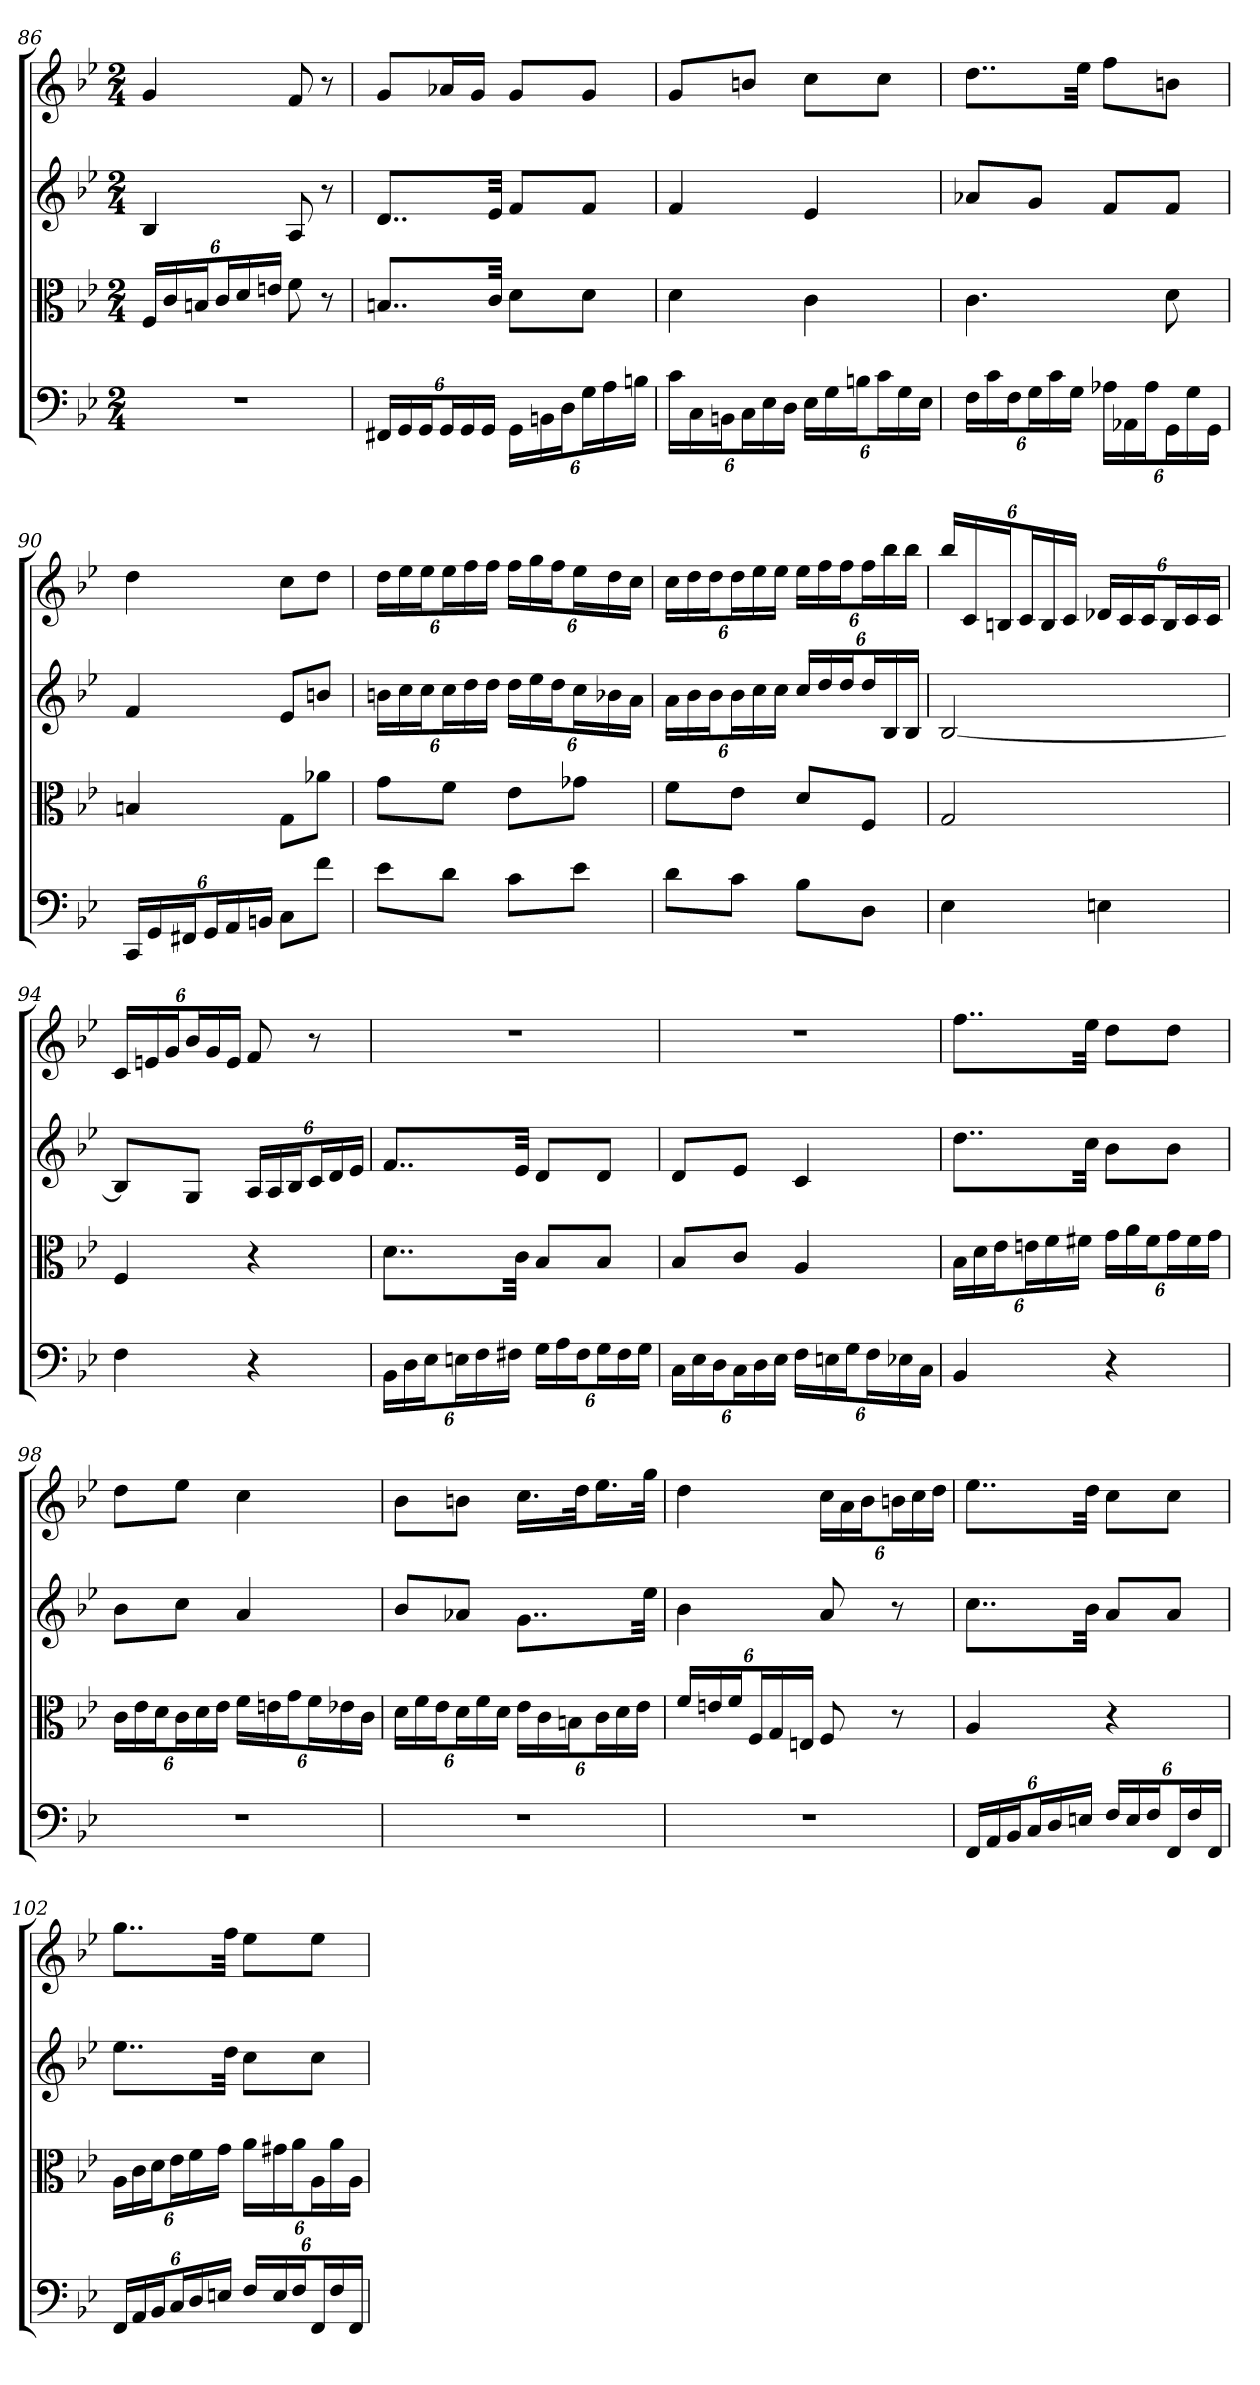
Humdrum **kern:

**kern	**kern	**kern	**kern
*part4	*part3	*part2	*part1
*staff4	*staff3	*staff2	*staff1
*clefF4	*clefC3	*	*
*k[b-e-]	*k[b-e-]	*k[b-e-]	*k[b-e-]
*B-:	*B-:	*B-:	*B-:
*M2/4	*M2/4	*M2/4	*M2/4
=86	=86	=86	=86
2r	24F/LL	4B-	4g
.	24c/	.	.
.	24Bn/J	.	.
.	24c/L	.	.
.	24d/	.	.
.	24en/JJ	.	.
.	8f	8A	8f
.	8r	8r	8r
=87	=87	=87	=87
24FF#X/LL	8..Bn/L	8..dL	8gL
24GG/	.	.	.
24GG/J	.	.	.
24GG/L	.	.	16a-XL
24GG/	.	.	.
.	.	.	16gJJ
24GG/JJ	.	.	.
.	32c/Jkk	32e-Jkk	.
24GG\LL	8d\L	8fL	8gL
24BBn\	.	.	.
24D\J	.	.	.
24G\L	8d\J	8fJ	8gJ
24A\	.	.	.
24Bn\JJ	.	.	.
=88	=88	=88	=88
24c\LL	4d	4f	8gL
24C\	.	.	.
24BBn\J	.	.	.
24C\L	.	.	8bnJ
24E-\	.	.	.
24D\JJ	.	.	.
24E-\LL	4c	4e-	8ccL
24G\	.	.	.
24Bn\J	.	.	.
24c\L	.	.	8ccJ
24G\	.	.	.
24E-\JJ	.	.	.
=89	=89	=89	=89
24F\LL	4.c	8a-XL	8..ddL
24c\	.	.	.
24F\J	.	.	.
24G\L	.	8gJ	.
24c\	.	.	.
24G\JJ	.	.	.
.	.	.	32ee-Jkk
24A-X\LL	.	8fL	8ffL
24AA-X\	.	.	.
24A-\J	.	.	.
24GG\L	8d	8fJ	8bnJ
24G\	.	.	.
24GG\JJ	.	.	.
=90	=90	=90	=90
24CC/LL	4Bn	4f	4dd
24GG/	.	.	.
24FF#X/J	.	.	.
24GG/L	.	.	.
24AA/	.	.	.
24BBn/JJ	.	.	.
8C\L	8G\L	8e-L	8ccL
8f\J	8a-X\J	8bnJ	8ddJ
=91	=91	=91	=91
8e-\L	8g\L	24bnLL	24ddLL
.	.	24cc	24ee-
.	.	24ccJ	24ee-J
8d\J	8f\J	24ccL	24ee-L
.	.	24dd	24ff
.	.	24ddJJ	24ffJJ
8c\L	8e-\L	24ddLL	24ffLL
.	.	24ee-	24gg
.	.	24ddJ	24ffJ
8e-\J	8g-X\J	24ccL	24ee-L
.	.	24b-X	24dd
.	.	24aJJ	24ccJJ
=92	=92	=92	=92
8d\L	8f\L	24aLL	24ccLL
.	.	24b-	24dd
.	.	24b-J	24ddJ
8c\J	8e-\J	24b-L	24ddL
.	.	24cc	24ee-
.	.	24ccJJ	24ee-JJ
8B-\L	8d/L	24ccLL	24ee-LL
.	.	24dd	24ff
.	.	24ddJ	24ffJ
8D\J	8F/J	24ddL	24ffL
.	.	24B-	24bb-
.	.	24B-JJ	24bb-JJ
=93	=93	=93	=93
4E-	2G	[2B-	24bb-LL
.	.	.	24c
.	.	.	24BnJ
.	.	.	24cL
.	.	.	24B
.	.	.	24cJJ
4En	.	.	24d-XLL
.	.	.	24c
.	.	.	24cJ
.	.	.	24BL
.	.	.	24c
.	.	.	24cJJ
=94	=94	=94	=94
4F	4F	8B-L]	24cLL
.	.	.	24en
.	.	.	24gJ
.	.	8GJ	24b-L
.	.	.	24g
.	.	.	24eJJ
4r	4r	24ALL	8f
.	.	24A	.
.	.	24B-J	.
.	.	24cL	8r
.	.	24d	.
.	.	24e-JJ	.
=95	=95	=95	=95
24BB-\LL	8..d\L	8..fL	2r
24D\	.	.	.
24E-\J	.	.	.
24En\L	.	.	.
24F\	.	.	.
24F#X\JJ	.	.	.
.	32c\Jkk	32e-Jkk	.
24G\LL	8B-/L	8dL	.
24A\	.	.	.
24F#\J	.	.	.
24G\L	8B-/J	8dJ	.
24F#\	.	.	.
24G\JJ	.	.	.
=96	=96	=96	=96
24C\LL	8B-/L	8dL	2r
24E-\	.	.	.
24D\J	.	.	.
24C\L	8c/J	8e-J	.
24D\	.	.	.
24E-\JJ	.	.	.
24F\LL	4A	4c	.
24En\	.	.	.
24G\J	.	.	.
24F\L	.	.	.
24E-X\	.	.	.
24C\JJ	.	.	.
=97	=97	=97	=97
4BB-	24B-\LL	8..ddL	8..ffL
.	24d\	.	.
.	24e-\J	.	.
.	24en\L	.	.
.	24f\	.	.
.	24f#X\JJ	.	.
.	.	32ccJkk	32ee-Jkk
4r	24g\LL	8b-L	8ddL
.	24a\	.	.
.	24f#\J	.	.
.	24g\L	8b-J	8ddJ
.	24f#\	.	.
.	24g\JJ	.	.
=98	=98	=98	=98
2r	24c\LL	8b-L	8ddL
.	24e-\	.	.
.	24d\J	.	.
.	24c\L	8ccJ	8ee-J
.	24d\	.	.
.	24e-\JJ	.	.
.	24f\LL	4a	4cc
.	24en\	.	.
.	24g\J	.	.
.	24f\L	.	.
.	24e-X\	.	.
.	24c\JJ	.	.
=99	=99	=99	=99
2r	24d\LL	8b-L	8b-L
.	24f\	.	.
.	24e-\J	.	.
.	24d\L	8a-XJ	8bnJ
.	24f\	.	.
.	24d\JJ	.	.
.	24e-\LL	8..gL	16.ccLL
.	24c\	.	.
.	24Bn\J	.	.
.	.	.	32ddJk
.	24c\L	.	16.ee-L
.	24d\	.	.
.	24e-\JJ	.	.
.	.	32ee-Jkk	32ggJJk
=100	=100	=100	=100
2r	24f/LL	4b-	4dd
.	24en/	.	.
.	24f/J	.	.
.	24F/L	.	.
.	24G/	.	.
.	24En/JJ	.	.
.	8F	8a	24ccLL
.	.	.	24a
.	.	.	24b-J
.	8r	8r	24bnL
.	.	.	24cc
.	.	.	24ddJJ
=101	=101	=101	=101
24FF/LL	4A	8..ccL	8..ee-L
24AA/	.	.	.
24BB-/J	.	.	.
24C/L	.	.	.
24D/	.	.	.
24En/JJ	.	.	.
.	.	32b-Jkk	32ddJkk
24F/LL	4r	8aL	8ccL
24E/	.	.	.
24F/J	.	.	.
24FF/L	.	8aJ	8ccJ
24F/	.	.	.
24FF/JJ	.	.	.
=102	=102	=102	=102
24FF/LL	24A\LL	8..ee-L	8..ggL
24AA/	24c\	.	.
24BB-/J	24d\J	.	.
24C/L	24e-\L	.	.
24D/	24f\	.	.
24En/JJ	24g\JJ	.	.
.	.	32ddJkk	32ffJkk
24F/LL	24a\LL	8ccL	8ee-L
24E/	24g#X\	.	.
24F/J	24a\J	.	.
24FF/L	24A\L	8ccJ	8ee-J
24F/	24a\	.	.
24FF/JJ	24A\JJ	.	.
=	=	=	=
*-	*-	*-	*-
